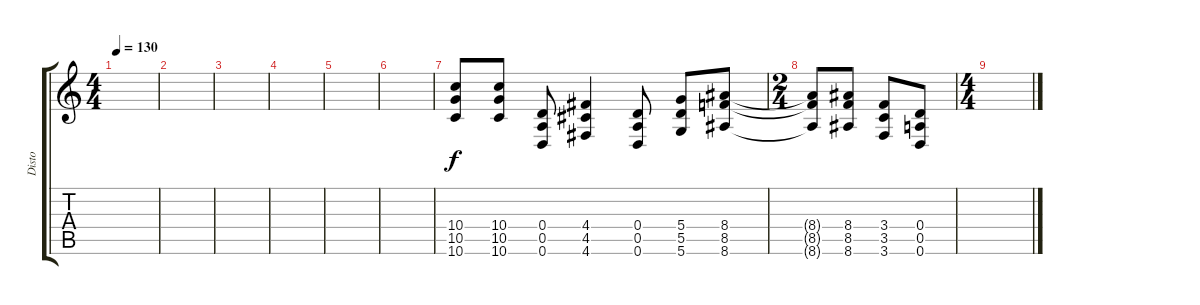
\track ("Disto" "Disto") {instrument distortionguitar}
\staff {score tabs}
\tuning (E4 B3 G3 D3 A2 D2) {hide}
\ts (4 4)
\tempo 130
\clef g2
\ks c
|
|
|
|
|
|
(10.4 10.5 10.6).8 (10.4 10.5 10.6).8 (0.4 0.5 0.6).8 (4.4 4.5 4.6).4 (0.4 0.5 0.6).8 (5.4 5.5 5.6).8 (8.4 8.5 8.6).8 |
\ts (2 4)
(8.4{t} 8.5{t} 8.6{t}).8 (8.4 8.5 8.6).8 (3.4 3.5 3.6).8 (0.4 0.5 0.6).8 |
\ts (4 4)
